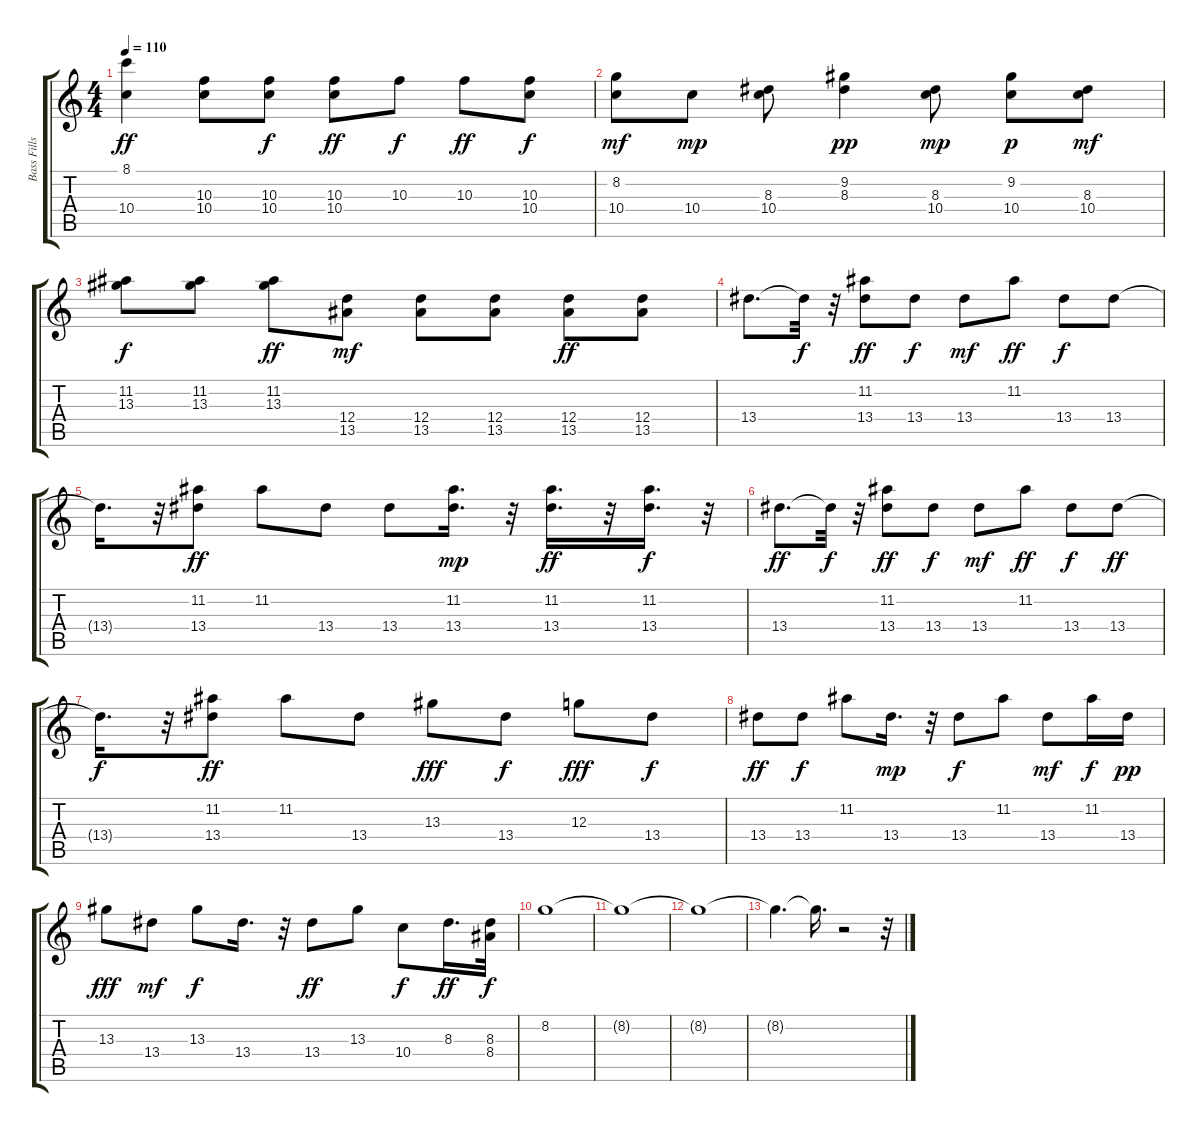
\track ("Bass Fills" "Bass Fills") {instrument electricbasspick}
\staff {score tabs}
\tuning (E4 B3 G3 D3 A2 E2) {hide}
\ts (4 4)
\tempo 110
\clef g2
\ks c
(8.1 10.4).4{dy ff} (10.3 10.4).8 (10.3 10.4).8{dy f} (10.3 10.4).8{dy ff} 10.3.8{dy f} 10.3.8{dy ff} (10.3 10.4).8{dy f} |
(8.2 10.4).8{dy mf} 10.4.8{dy mp} (8.3 10.4).8 (9.2 8.3).4{dy pp} (8.3 10.4).8{dy mp} (9.2 10.4).8{dy p} (8.3 10.4).8{dy mf} |
(11.2 13.3).8{dy f} (11.2 13.3).8 (11.2 13.3).8{dy ff} (12.4 13.5).8{dy mf} (12.4 13.5).8 (12.4 13.5).8 (12.4 13.5).8{dy ff} (12.4 13.5).8 |
13.4.8{d} 13.4{t}.32{dy f} r.32 (11.2 13.4).8{dy ff} 13.4.8{dy f} 13.4.8{dy mf} 11.2.8{dy ff} 13.4.8{dy f} 13.4.8 |
13.4{t}.16{d} r.32 (11.2 13.4).8{dy ff} 11.2.8 13.4.8 13.4.8 (11.2 13.4).16{d dy mp} r.32 (11.2 13.4).16{d dy ff} r.32 (11.2 13.4).16{d dy f} r.32 |
13.4.8{d dy ff} 13.4{t}.32{dy f} r.32 (11.2 13.4).8{dy ff} 13.4.8{dy f} 13.4.8{dy mf} 11.2.8{dy ff} 13.4.8{dy f} 13.4.8{dy ff} |
13.4{t}.16{d dy f} r.32 (11.2 13.4).8{dy ff} 11.2.8 13.4.8 13.3.8{dy fff} 13.4.8{dy f} 12.3.8{dy fff} 13.4.8{dy f} |
13.4.8{dy ff} 13.4.8{dy f} 11.2.8 13.4.16{d dy mp} r.32 13.4.8{dy f} 11.2.8 13.4.8{dy mf} 11.2.16{dy f} 13.4.16{dy pp} |
13.3.8{dy fff} 13.4.8{dy mf} 13.3.8{dy f} 13.4.16{d} r.32 13.4.8{dy ff} 13.3.8 10.4.8{dy f} 8.3.16{d dy ff} (8.3 8.4).32{dy f} |
8.2.1 |
8.2{t}.1 |
8.2{t}.1 |
8.2{t}.4{d} 8.2{t}.16{d} r.2 r.32
